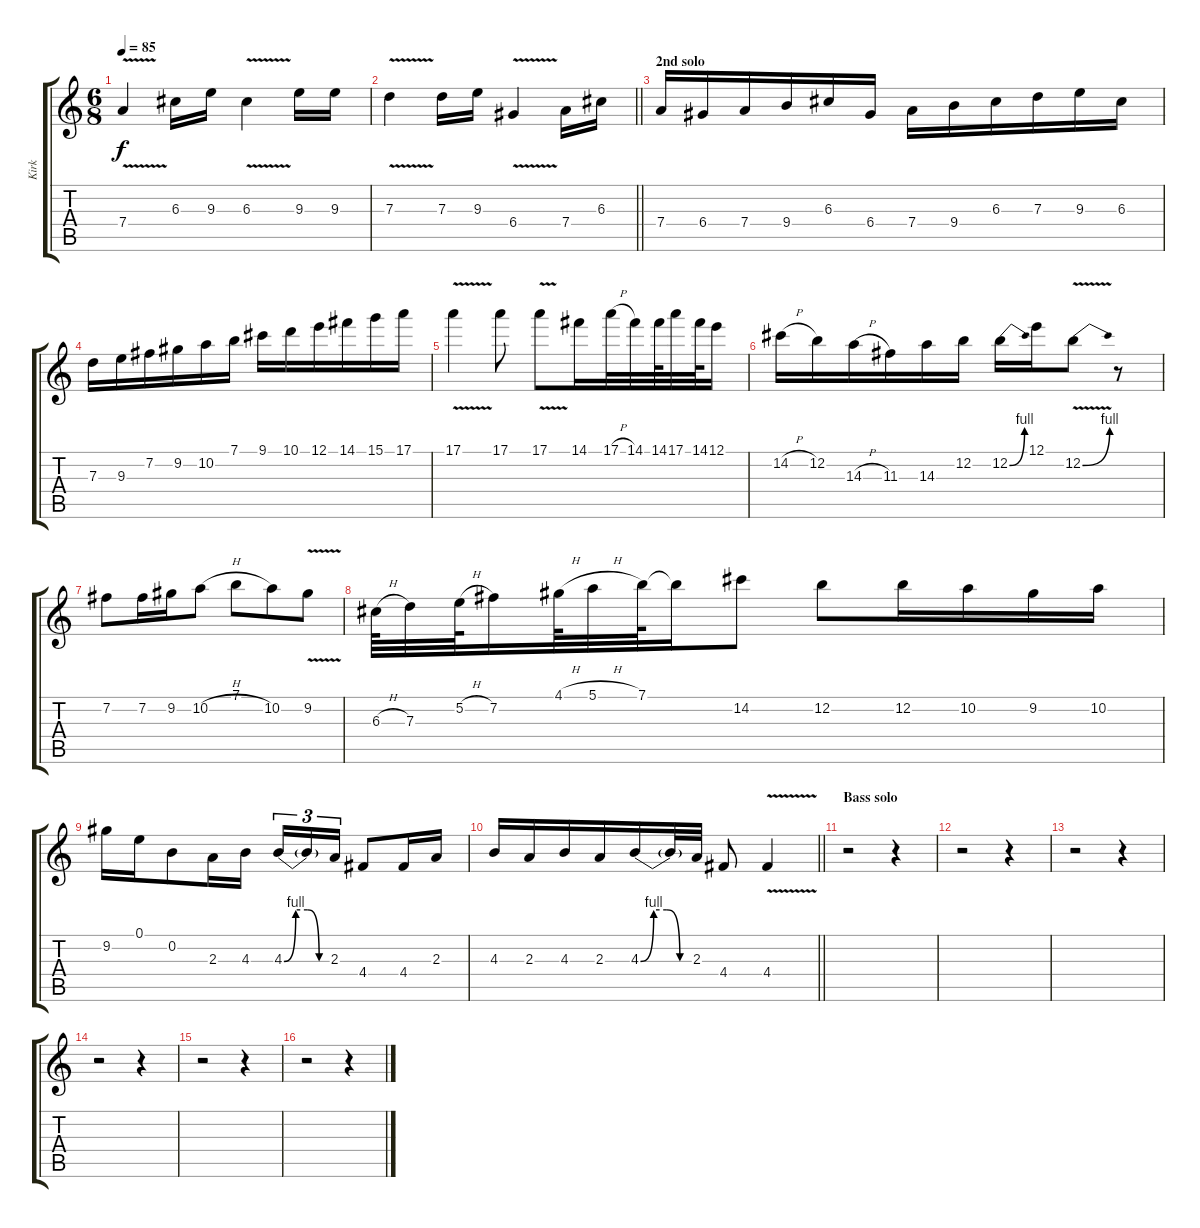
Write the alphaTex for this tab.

\track ("Kirk" "Kirk") {instrument distortionguitar}
\staff {score tabs}
\tuning (E4 B3 G3 D3 A2 E2) {hide}
\ts (6 8)
\tempo 85
\clef g2
\ks c
7.4{v}.4{dy f} 6.3.16 9.3.16 6.3{v}.4 9.3.16 9.3.16 |
\barLineRight lightlight
7.3{v}.4 7.3.16 9.3.16 6.4{v}.4 7.4.16 6.3.16 |
\section ("" "2nd solo")
7.4.16{volume 16} 6.4.16 7.4.16 9.4.16 6.3.16 6.4.16 7.4.16 9.4.16 6.3.16 7.3.16 9.3.16 6.3.16 |
7.3.16 9.3.16 7.2.16 9.2.16 10.2.16 7.1.16 9.1.16 10.1.16 12.1.16 14.1.16 15.1.16 17.1.16 |
17.1{v}.4 17.1.8 17.1{v}.8 14.1.16 17.1{h}.32 14.1.32 14.1.64 17.1.32 14.1.64 12.1.16 |
14.2{h}.16 12.2.16 14.3{h}.16 11.3.16 14.3.16 12.2.16 12.2{be (bend 0 0 60 4)}.16 12.1.16 12.2{be (bend 0 0 60 4) v}.8 r.8 |
7.2.8 7.2.16 9.2.16 10.2{h}.8 7.1.8 10.2.8 9.2{v}.8 |
6.3{h}.64 7.3.32 5.2{h}.64 7.2.16 4.1{h}.64 5.1{h}.32 7.1.64 7.1{t}.16 14.2.8 12.2.8 12.2.16 10.2.16 9.2.16 10.2.16 |
9.2.16 0.1.16 0.2.8 2.3.16 4.3.16 4.3{be (custom 0 0 15 4 30 4 45 0 60 0)}.16{tu (3 2)} 4.3{t}.16{tu (3 2)} 2.3.16{tu (3 2)} 4.4.8 4.4.16 2.3.16 |
\barLineRight lightlight
4.3.16 2.3.16 4.3.16 2.3.16 4.3{be (custom 0 0 15 4 30 4 45 0 60 0)}.16 4.3{t}.32 2.3.32 4.4.8 4.4{v}.4 |
\section ("" "Bass solo")
r.2 r.4 |
r.2 r.4 |
r.2 r.4 |
r.2 r.4 |
r.2 r.4 |
r.2 r.4
